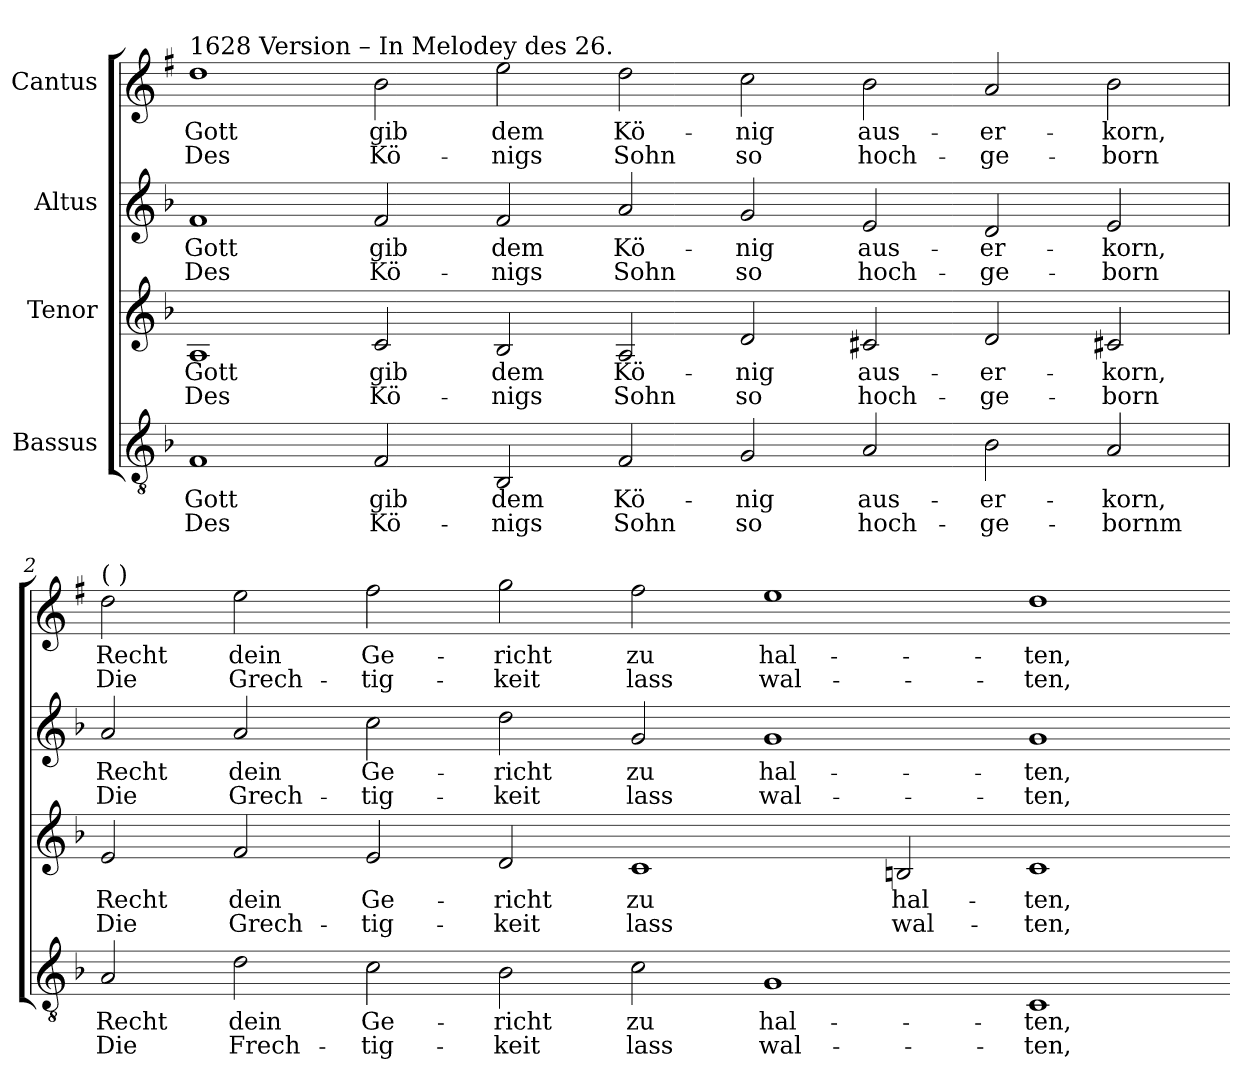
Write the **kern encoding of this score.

**kern	**text	**text	**kern	**text	**text	**kern	**text	**text	**kern	**text	**text
*part4	*part4	*part4	*part3	*part3	*part3	*part2	*part2	*part2	*part1	*part1	*part1
*staff4	*staff4	*staff4	*staff3	*staff3	*staff3	*staff2	*staff2	*staff2	*staff1	*staff1	*staff1
*I"Bassus	*	*	*I"Tenor	*	*	*I"Altus	*	*	*I"Cantus	*	*
*clefGv2	*	*	*clefG2	*	*	*clefG2	*	*	*clefG2	*	*
*	*	*	*	*	*	*	*	*	*ITrd1c2	*	*
*k[b-]	*	*	*k[b-]	*	*	*k[b-]	*	*	*k[b-]	*	*
*F:	*	*	*F:	*	*	*F:	*	*	*F:	*	*
=1	=1	=1	=1	=1	=1	=1	=1	=1	=1	=1	=1
!	!	!	!	!	!	!	!	!	!LO:TX:a:t=1628 Version – In Melodey des 26.	!	!
!	!LO:LY:b	!LO:LY:b	!	!LO:LY:b	!LO:LY:b	!	!LO:LY:b	!LO:LY:b	!	!LO:LY:b	!LO:LY:b
1F	Gott	Des	1A	Gott	Des	1f	Gott	Des	1cc	Gott	Des
!	!LO:LY:b	!LO:LY:b	!	!LO:LY:b	!LO:LY:b	!	!LO:LY:b	!LO:LY:b	!	!LO:LY:b	!LO:LY:b
2F	gib	Kö-	2c	gib	Kö-	2f	gib	Kö-	2a	gib	Kö-
!	!LO:LY:b	!LO:LY:b	!	!LO:LY:b	!LO:LY:b	!	!LO:LY:b	!LO:LY:b	!	!LO:LY:b	!LO:LY:b
2BB-	-dem	nigs	2B-	-dem	nigs	2f	-dem	nigs	2dd	-dem	nigs
!	!LO:LY:b	!LO:LY:b	!	!LO:LY:b	!LO:LY:b	!	!LO:LY:b	!LO:LY:b	!	!LO:LY:b	!LO:LY:b
2F	Kö-	-Sohn	2A	Kö-	-Sohn	2a	Kö-	-Sohn	2cc	Kö-	-Sohn
!	!LO:LY:b	!LO:LY:b	!	!LO:LY:b	!LO:LY:b	!	!LO:LY:b	!LO:LY:b	!	!LO:LY:b	!LO:LY:b
2G	nig	so	2d	nig	so	2g	nig	so	2b-	nig	so
!	!LO:LY:b	!LO:LY:b	!	!LO:LY:b	!LO:LY:b	!	!LO:LY:b	!LO:LY:b	!	!LO:LY:b	!LO:LY:b
2A	aus-	-hoch-	2c#X	aus-	-hoch-	2e	aus-	-hoch-	2a	aus-	-hoch-
!	!LO:LY:b	!LO:LY:b	!	!LO:LY:b	!LO:LY:b	!	!LO:LY:b	!LO:LY:b	!	!LO:LY:b	!LO:LY:b
2B-	-er-	-ge-	2d	-er-	-ge-	2d	-er-	-ge-	2g	-er-	-ge-
!	!LO:LY:b	!LO:LY:b	!	!LO:LY:b	!LO:LY:b	!	!LO:LY:b	!LO:LY:b	!	!LO:LY:b	!LO:LY:b
2A	-korn,	bornm	2c#X	-korn,	born	2e	-korn,	born	2a	-korn,	born
=2	=2	=2	=2	=2	=2	=2	=2	=2	=2	=2	=2
!	!	!	!	!	!	!	!	!	!LO:TX:a:t=(  )	!	!
!	!LO:LY:b	!LO:LY:b	!	!LO:LY:b	!LO:LY:b	!	!LO:LY:b	!LO:LY:b	!	!LO:LY:b	!LO:LY:b
2A	Recht	Die	2e	Recht	Die	2a	Recht	Die	2cc	Recht	Die
!	!LO:LY:b	!LO:LY:b	!	!LO:LY:b	!LO:LY:b	!	!LO:LY:b	!LO:LY:b	!	!LO:LY:b	!LO:LY:b
2d	dein	Frech-	2f	dein	Grech-	2a	dein	Grech-	2dd	dein	Grech-
!	!LO:LY:b	!LO:LY:b	!	!LO:LY:b	!LO:LY:b	!	!LO:LY:b	!LO:LY:b	!	!LO:LY:b	!LO:LY:b
2c	-Ge-	-tig-	2e	-Ge-	-tig-	2cc	-Ge-	-tig-	2ee	-Ge-	-tig-
!	!LO:LY:b	!LO:LY:b	!	!LO:LY:b	!LO:LY:b	!	!LO:LY:b	!LO:LY:b	!	!LO:LY:b	!LO:LY:b
2B-	-richt	keit	2d	-richt	keit	2dd	-richt	keit	2ff	-richt	keit
!	!LO:LY:b	!LO:LY:b	!	!LO:LY:b	!LO:LY:b	!	!LO:LY:b	!LO:LY:b	!	!LO:LY:b	!LO:LY:b
2c	zu	lass	1c	zu	lass	2g	zu	lass	2ee	zu	lass
!	!LO:LY:b	!LO:LY:b	!	!	!	!	!LO:LY:b	!LO:LY:b	!	!LO:LY:b	!LO:LY:b
1G	hal-	-wal-	.	.	.	1g	hal-	-wal-	1dd	hal-	-wal-
!	!	!	!	!LO:LY:b	!LO:LY:b	!	!	!	!	!	!
.	.	.	2Bn	hal-	-wal-	.	.	.	.	.	.
!	!LO:LY:b	!LO:LY:b	!	!LO:LY:b	!LO:LY:b	!	!LO:LY:b	!LO:LY:b	!	!LO:LY:b	!LO:LY:b
1C	-ten,	ten,	1c	-ten,	ten,	1g	-ten,	ten,	1cc	-ten,	ten,
=-	=-	=-	=-	=-	=-	=-	=-	=-	=-	=-	=-
*-	*-	*-	*-	*-	*-	*-	*-	*-	*-	*-	*-
